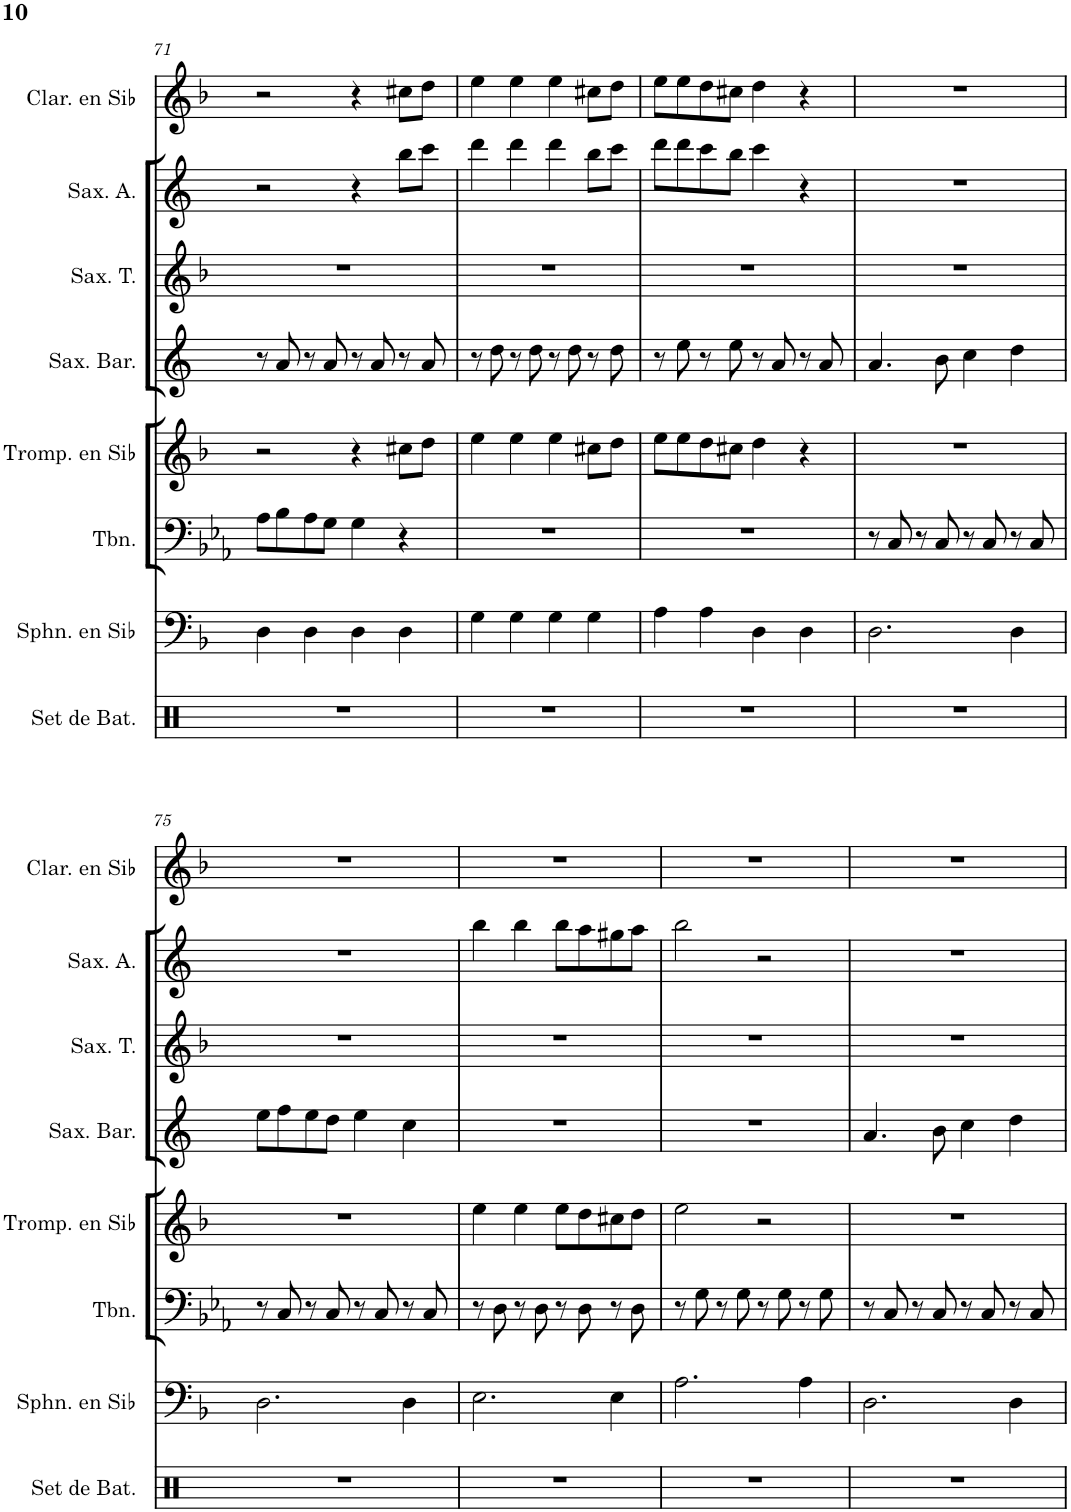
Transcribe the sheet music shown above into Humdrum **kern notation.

**kern	**kern	**kern	**kern	**kern	**kern	**kern	**kern
*part8	*part7	*part6	*part5	*part4	*part3	*part2	*part1
*staff8	*staff7	*staff6	*staff5	*staff4	*staff3	*staff2	*staff1
*I"Set de batterie	*I"Sousaphone en Sib	*I"Trombone	*I"Trompette en Sib	*I"Saxophone Baryton	*I"Saxophone Ténor	*I"Saxophone Alto	*I"Clarinette en Sib
*I'Set de Bat.	*I'Sphn. en Sib	*I'Tbn.	*I'Tromp. en Sib	*I'Sax. Bar.	*I'Sax. T.	*I'Sax. A.	*I'Clar. en Sib
!!LO:PB:g=z
*clefX	*clefF4	*clefF4	*clefG2	*clefG2	*clefG2	*clefG2	*clefG2
*	*Trd8c14	*	*Trd1c2	*Trd12c21	*Trd8c14	*Trd5c9	*Trd1c2
*k[]	*k[b-]	*k[b-e-a-]	*k[b-]	*k[]	*k[b-]	*k[]	*k[b-]
*M4/4	*M4/4	*M4/4	*M4/4	*M4/4	*M4/4	*M4/4	*M4/4
=71	=71	=71	=71	=71	=71	=71	=71
1r	4D\	8A-\L	2r	8r	1r	2r	2r
.	.	8B-\	.	8a/	.	.	.
.	4D\	8A-\	.	8r	.	.	.
.	.	8G\J	.	8a/	.	.	.
.	4D\	4G\	4r	8r	.	4r	4r
.	.	.	.	8a/	.	.	.
.	4D\	4r	8cc#X\L	8r	.	8bb\L	8cc#X\L
.	.	.	8dd\J	8a/	.	8ccc\J	8dd\J
=72	=72	=72	=72	=72	=72	=72	=72
1r	4G\	1r	4ee\	8r	1r	4ddd\	4ee\
.	.	.	.	8dd\	.	.	.
.	4G\	.	4ee\	8r	.	4ddd\	4ee\
.	.	.	.	8dd\	.	.	.
.	4G\	.	4ee\	8r	.	4ddd\	4ee\
.	.	.	.	8dd\	.	.	.
.	4G\	.	8cc#X\L	8r	.	8bb\L	8cc#X\L
.	.	.	8dd\J	8dd\	.	8ccc\J	8dd\J
=73	=73	=73	=73	=73	=73	=73	=73
1r	4A\	1r	8ee\L	8r	1r	8ddd\L	8ee\L
.	.	.	8ee\	8ee\	.	8ddd\	8ee\
.	4A\	.	8dd\	8r	.	8ccc\	8dd\
.	.	.	8cc#X\J	8ee\	.	8bb\J	8cc#X\J
.	4D\	.	4dd\	8r	.	4ccc\	4dd\
.	.	.	.	8a/	.	.	.
.	4D\	.	4r	8r	.	4r	4r
.	.	.	.	8a/	.	.	.
=74	=74	=74	=74	=74	=74	=74	=74
1r	2.D\	8r	1r	4.a/	1r	1r	1r
.	.	8C/	.	.	.	.	.
.	.	8r	.	.	.	.	.
.	.	8C/	.	8b\	.	.	.
.	.	8r	.	4cc\	.	.	.
.	.	8C/	.	.	.	.	.
.	4D\	8r	.	4dd\	.	.	.
.	.	8C/	.	.	.	.	.
!!LO:LB:g=z
=75	=75	=75	=75	=75	=75	=75	=75
1r	2.D\	8r	1r	8ee\L	1r	1r	1r
.	.	8C/	.	8ff\	.	.	.
.	.	8r	.	8ee\	.	.	.
.	.	8C/	.	8dd\J	.	.	.
.	.	8r	.	4ee\	.	.	.
.	.	8C/	.	.	.	.	.
.	4D\	8r	.	4cc\	.	.	.
.	.	8C/	.	.	.	.	.
=76	=76	=76	=76	=76	=76	=76	=76
1r	2.E\	8r	4ee\	1r	1r	4bb\	1r
.	.	8D\	.	.	.	.	.
.	.	8r	4ee\	.	.	4bb\	.
.	.	8D\	.	.	.	.	.
.	.	8r	8ee\L	.	.	8bb\L	.
.	.	8D\	8dd\	.	.	8aa\	.
.	4E\	8r	8cc#X\	.	.	8gg#X\	.
.	.	8D\	8dd\J	.	.	8aa\J	.
=77	=77	=77	=77	=77	=77	=77	=77
1r	2.A\	8r	2ee\	1r	1r	2bb\	1r
.	.	8G\	.	.	.	.	.
.	.	8r	.	.	.	.	.
.	.	8G\	.	.	.	.	.
.	.	8r	2r	.	.	2r	.
.	.	8G\	.	.	.	.	.
.	4A\	8r	.	.	.	.	.
.	.	8G\	.	.	.	.	.
=78	=78	=78	=78	=78	=78	=78	=78
1r	2.D\	8r	1r	4.a/	1r	1r	1r
.	.	8C/	.	.	.	.	.
.	.	8r	.	.	.	.	.
.	.	8C/	.	8b\	.	.	.
.	.	8r	.	4cc\	.	.	.
.	.	8C/	.	.	.	.	.
.	4D\	8r	.	4dd\	.	.	.
.	.	8C/	.	.	.	.	.
=	=	=	=	=	=	=	=
*-	*-	*-	*-	*-	*-	*-	*-
